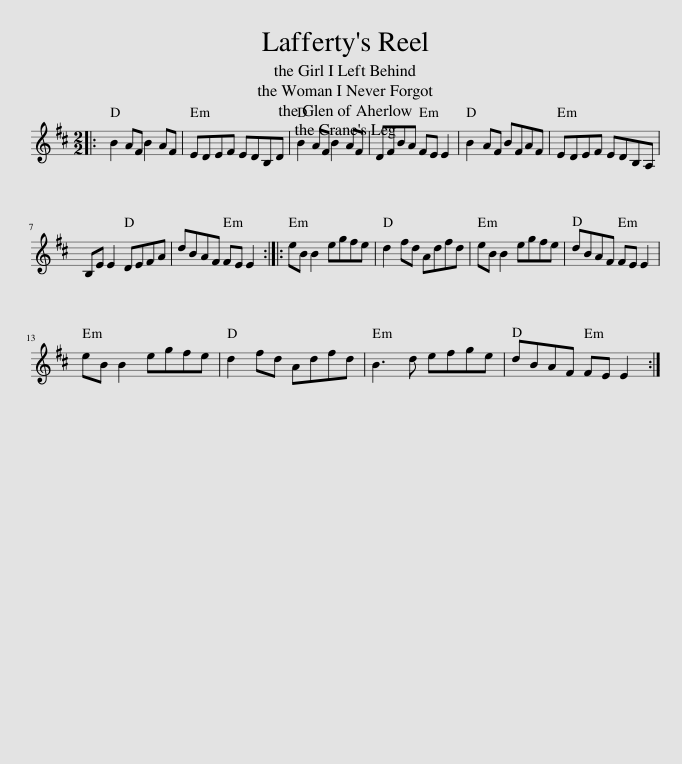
X:1
L:1/8
M:2/2
I:linebreak $
K:D
V:1 treble
V:1
|: B2 AF B2 AF | EDEF EDB,D | B2 AF B2 AF | DFBA FE E2 | B2 AF BFAF | %5
 EDEF EDB,A, |$ B,E E2 DEFA | dBAF FE E2 :: eB B2 egfe | d2 fd Adfd | %10
 eB B2 egfe | dBAF FE E2 |$ eB B2 egfe | d2 fd Adfd | B3 d efge | %15
 dBAF FE E2 :| %16
